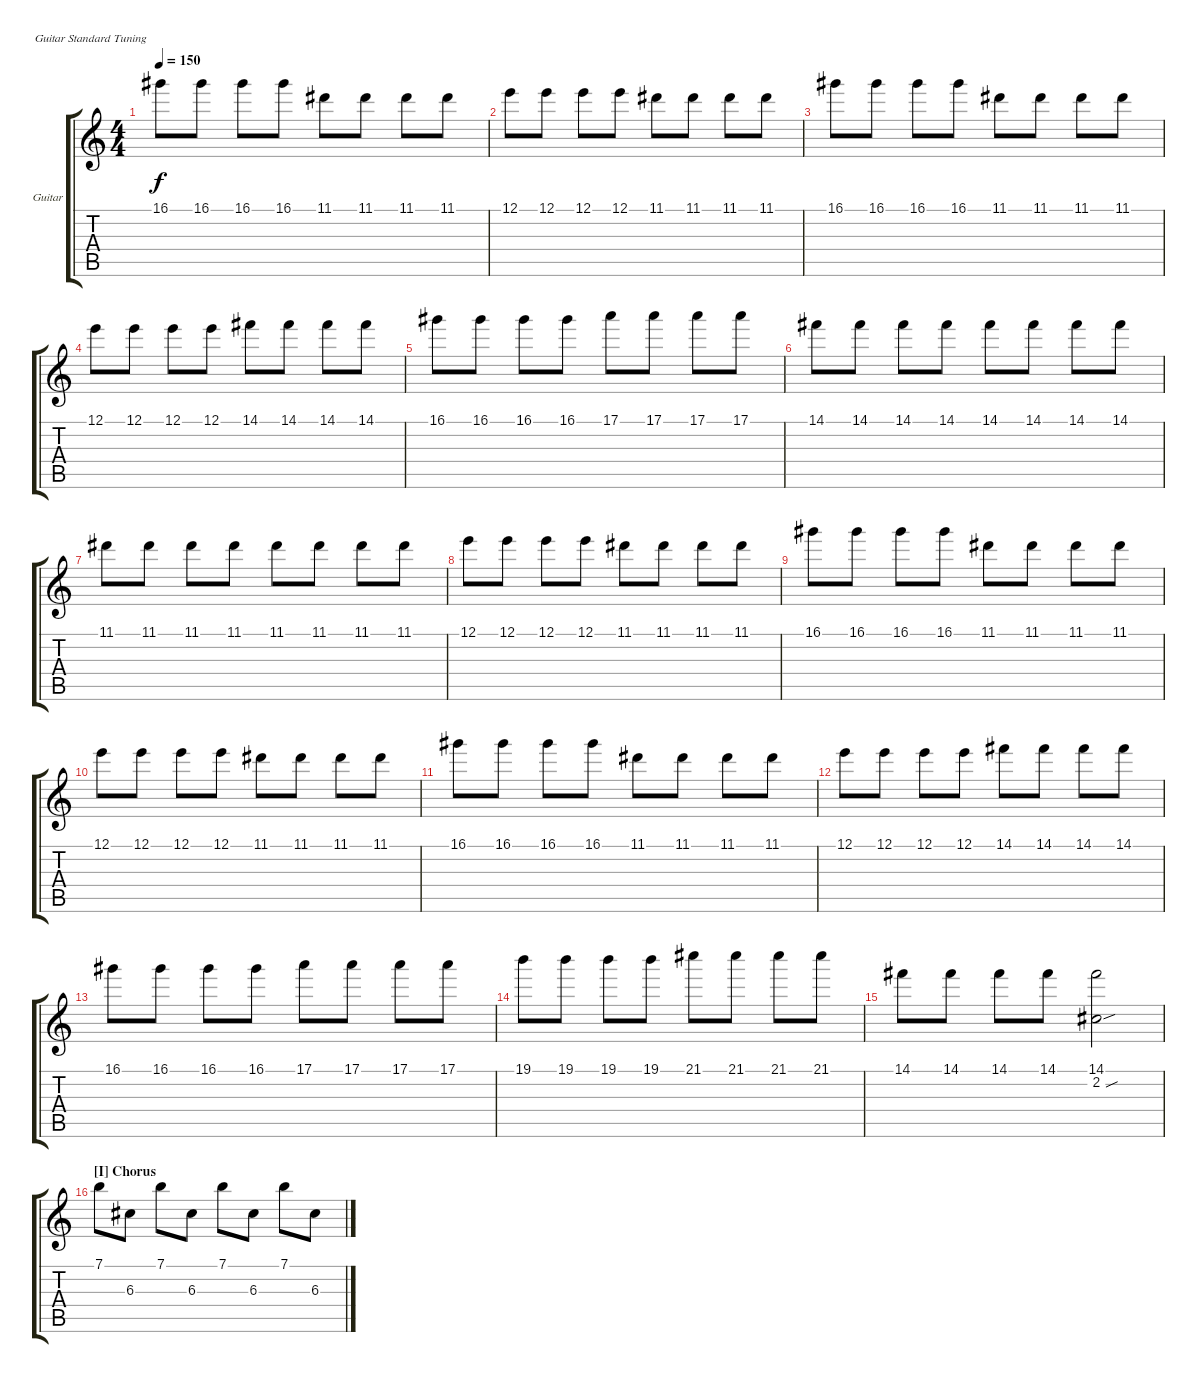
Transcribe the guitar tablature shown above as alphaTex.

\defaultSystemsLayout 4
\bracketExtendMode groupsimilarinstruments
\firstSystemTrackNameOrientation horizontal
\otherSystemsTrackNameOrientation horizontal
\track ("Guitar" "Guitar") {instrument electricguitarclean}
\staff {score tabs}
\tuning (E4 B3 G3 D3 A2 E2)
\ts (4 4)
\tempo 150
\clef g2
\ks c
16.1.8{dy f} 16.1.8 16.1.8 16.1.8 11.1.8 11.1.8 11.1.8 11.1.8 |
12.1.8 12.1.8 12.1.8 12.1.8 11.1.8 11.1.8 11.1.8 11.1.8 |
16.1.8 16.1.8 16.1.8 16.1.8 11.1.8 11.1.8 11.1.8 11.1.8 |
12.1.8 12.1.8 12.1.8 12.1.8 14.1.8 14.1.8 14.1.8 14.1.8 |
16.1.8 16.1.8 16.1.8 16.1.8 17.1.8 17.1.8 17.1.8 17.1.8 |
14.1.8 14.1.8 14.1.8 14.1.8 14.1.8 14.1.8 14.1.8 14.1.8 |
11.1.8 11.1.8 11.1.8 11.1.8 11.1.8 11.1.8 11.1.8 11.1.8 |
12.1.8 12.1.8 12.1.8 12.1.8 11.1.8 11.1.8 11.1.8 11.1.8 |
16.1.8 16.1.8 16.1.8 16.1.8 11.1.8 11.1.8 11.1.8 11.1.8 |
12.1.8 12.1.8 12.1.8 12.1.8 11.1.8 11.1.8 11.1.8 11.1.8 |
16.1.8 16.1.8 16.1.8 16.1.8 11.1.8 11.1.8 11.1.8 11.1.8 |
12.1.8 12.1.8 12.1.8 12.1.8 14.1.8 14.1.8 14.1.8 14.1.8 |
16.1.8 16.1.8 16.1.8 16.1.8 17.1.8 17.1.8 17.1.8 17.1.8 |
19.1.8 19.1.8 19.1.8 19.1.8 21.1.8 21.1.8 21.1.8 21.1.8 |
14.1.8 14.1.8 14.1.8 14.1.8 (2.2{sou} 14.1).2 |
\section ("I" "Chorus")
7.1.8 6.3.8 7.1.8 6.3.8 7.1.8 6.3.8 7.1.8 6.3.8
